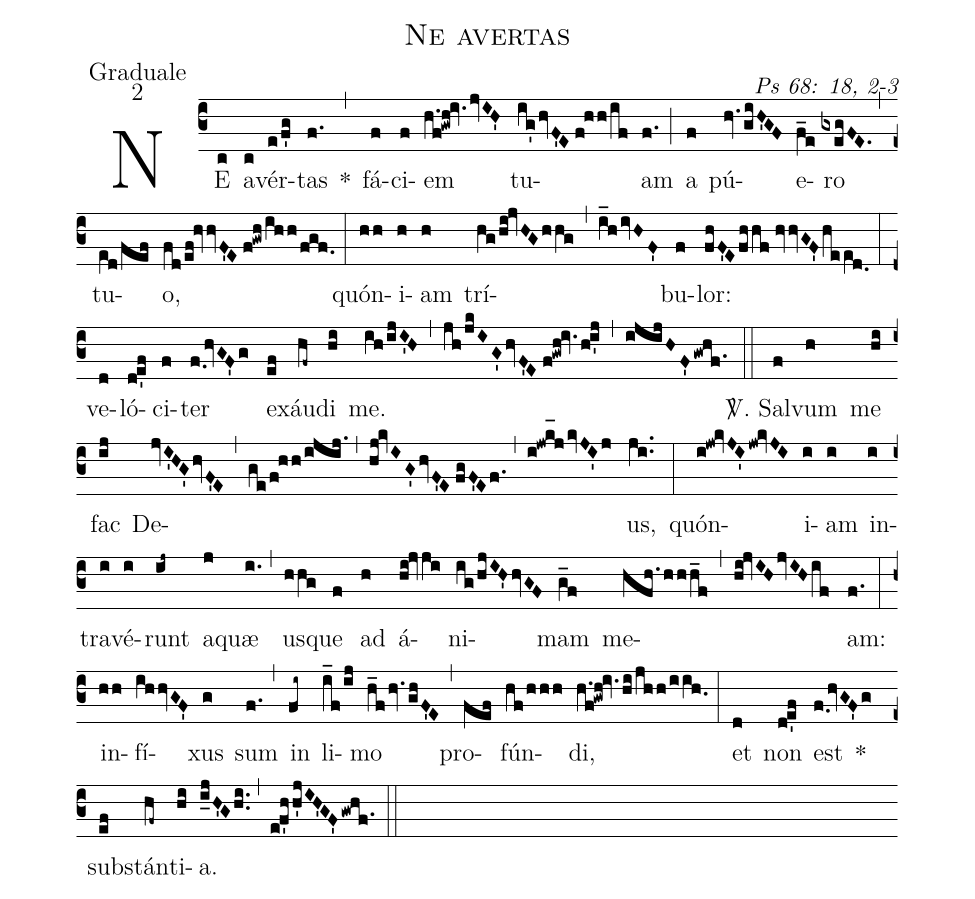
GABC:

name: Ne avertas;
office-part: Graduale;
mode: 2;
commentary: Ps 68: 18, 2-3;
%%
(c3) NE(c) a(c)vér(e/f'g)tas(f.) *(,) fá(f)ci(f)em(h.f!gwh!iv.jvIH') tu(ig'hvF'E//f!hh/if)am(f.) (;) a(f) pú(hv.giH'GF)e(f_e)ro(gxegFE.) (,) tu(e[ll:1]d/fef)o,(fd/ef!hvvF'E//f!gwh/ihh/fgf.) (:)
quón(hh)i(h)am(h) trí(hg/hi!jvHGhhg)(,)(i_hivHF')bu(f)lor:(fhF'Efhhf//hvvGF'hee[ll:1]d.0) (:)
ve(d)ló(de'f)ci(f)ter(f.0/[-0.5]hvGF'g) ex(ef)áu(hf~)di(hi) me.(ih/ijI'H) (,) (jh/jkIG'hvF'E//f!gwh!iv.hi'j) (,) (ijijHF'gwhf.1) (::)
<sp>V/</sp>. Sal(f)vum(h) me(hi) fac(ij) De(jvI'HG'hvF'E)(,)(ge/f!hh/ijij.)(,)(hj!kvIG'hvF'E//fgF'Ef.)(,)(i!jwk_[hl:1]jkvJI'j)us,(ji..) (:)
quón(i!jw!kvJI'jw!kvJI)i(i)am(i) in(i)tra(i)vé(i)runt(ij~) a(j)quæ(i.) (,) us(hhg)que(f) ad(h) á(hi!jvji)ni(ig/hjIH'hvGF)mam(g_f) me(hfh.hhh_f)(,)(hi!jvIHjvIHif)am:(f.) (:)
in(hh)fí(ihhvGF')xus(g) sum(f.) (,) in(fi~) li(i_f/ij)mo(h_fhv.ghF'E) (,) pro(fef)fún(hf/hhh)di,(h.f!gwh!iv.hi/jhh/iih.0) (:)
et(d) non(de'f) est(f.0/[-0.5]hvGF'g) *()
sub(ef)stán(hf~)ti(hi)a.(i_jH'Ghi..) (,) (ef'hh'jIH'GF'gwhf.1) (::)
